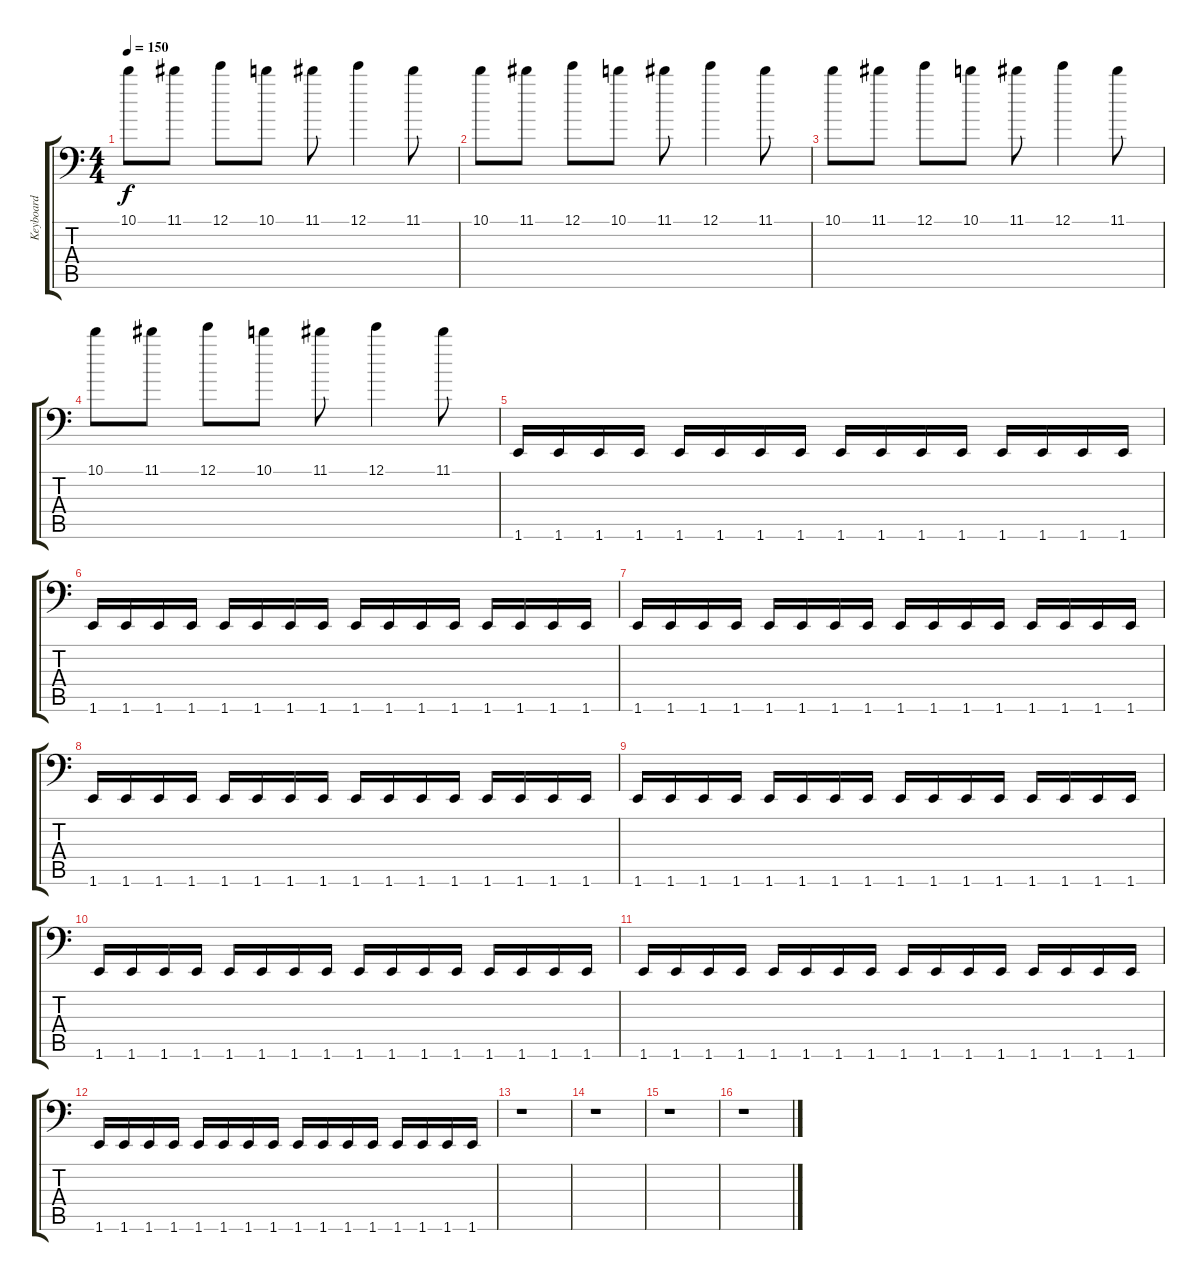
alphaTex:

\track ("Keyboard" "Keyboard") {instrument acousticbass}
\staff {score tabs}
\tuning (E4 B3 Gb2 Db2 Ab1 Eb1) {hide}
\ts (4 4)
\tempo 150
\clef f4
\ks c
10.1.8{dy f} 11.1.8 12.1.8 10.1.8 11.1.8 12.1.4 11.1.8 |
10.1.8 11.1.8 12.1.8 10.1.8 11.1.8 12.1.4 11.1.8 |
10.1.8 11.1.8 12.1.8 10.1.8 11.1.8 12.1.4 11.1.8 |
10.1.8 11.1.8 12.1.8 10.1.8 11.1.8 12.1.4 11.1.8 |
1.6.16{volume 14 instrument synthbass1} 1.6.16 1.6.16 1.6.16 1.6.16 1.6.16 1.6.16 1.6.16 1.6.16 1.6.16 1.6.16 1.6.16 1.6.16 1.6.16 1.6.16 1.6.16 |
1.6.16 1.6.16 1.6.16 1.6.16 1.6.16 1.6.16 1.6.16 1.6.16 1.6.16 1.6.16 1.6.16 1.6.16 1.6.16 1.6.16 1.6.16 1.6.16 |
1.6.16 1.6.16 1.6.16 1.6.16 1.6.16 1.6.16 1.6.16 1.6.16 1.6.16 1.6.16 1.6.16 1.6.16 1.6.16 1.6.16 1.6.16 1.6.16 |
1.6.16 1.6.16 1.6.16 1.6.16 1.6.16 1.6.16 1.6.16 1.6.16 1.6.16 1.6.16 1.6.16 1.6.16 1.6.16 1.6.16 1.6.16 1.6.16 |
1.6.16 1.6.16 1.6.16 1.6.16 1.6.16 1.6.16 1.6.16 1.6.16 1.6.16 1.6.16 1.6.16 1.6.16 1.6.16 1.6.16 1.6.16 1.6.16 |
1.6.16 1.6.16 1.6.16 1.6.16 1.6.16 1.6.16 1.6.16 1.6.16 1.6.16 1.6.16 1.6.16 1.6.16 1.6.16 1.6.16 1.6.16 1.6.16 |
1.6.16 1.6.16 1.6.16 1.6.16 1.6.16 1.6.16 1.6.16 1.6.16 1.6.16 1.6.16 1.6.16 1.6.16 1.6.16 1.6.16 1.6.16 1.6.16 |
1.6.16 1.6.16 1.6.16 1.6.16 1.6.16 1.6.16 1.6.16 1.6.16 1.6.16 1.6.16 1.6.16 1.6.16 1.6.16 1.6.16 1.6.16 1.6.16 |
r.1 |
r.1 |
r.1 |
r.1
